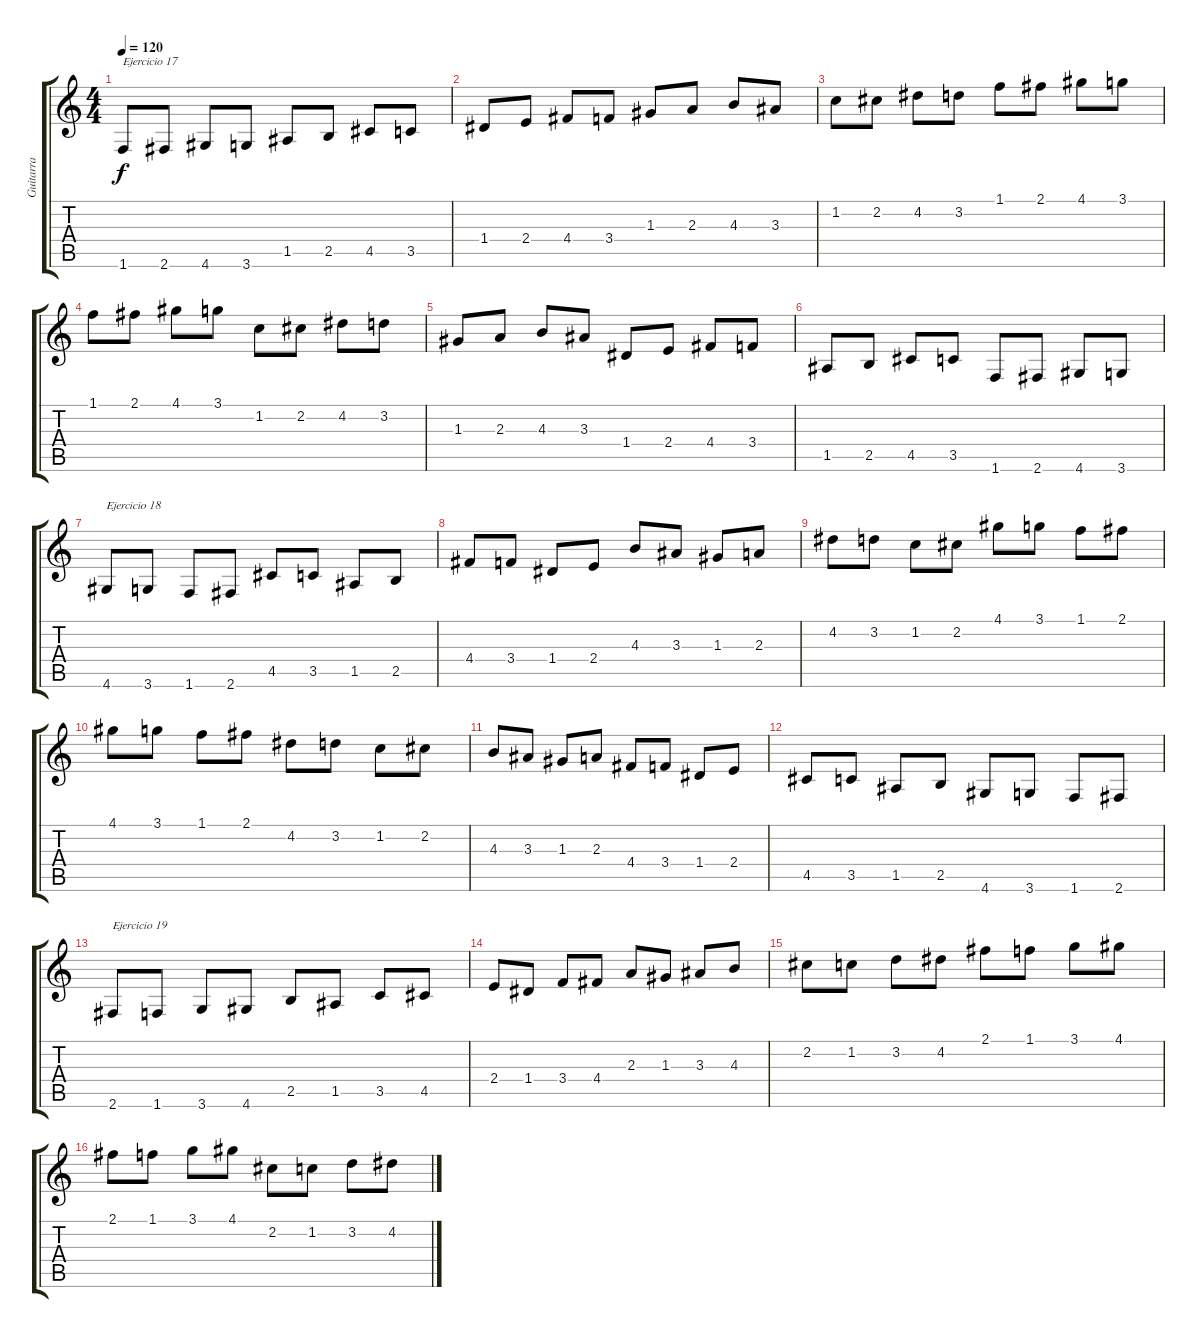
\track ("Guitarra " "Guitarra ") {instrument acousticguitarnylon}
\staff {score tabs}
\tuning (E4 B3 G3 D3 A2 E2) {hide}
\ts (4 4)
\tempo 120
\clef g2
\ks c
1.6.8{txt "Ejercicio 17" dy f} 2.6.8 4.6.8 3.6.8 1.5.8 2.5.8 4.5.8 3.5.8 |
1.4.8 2.4.8 4.4.8 3.4.8 1.3.8 2.3.8 4.3.8 3.3.8 |
1.2.8 2.2.8 4.2.8 3.2.8 1.1.8 2.1.8 4.1.8 3.1.8 |
1.1.8 2.1.8 4.1.8 3.1.8 1.2.8 2.2.8 4.2.8 3.2.8 |
1.3.8 2.3.8 4.3.8 3.3.8 1.4.8 2.4.8 4.4.8 3.4.8 |
1.5.8 2.5.8 4.5.8 3.5.8 1.6.8 2.6.8 4.6.8 3.6.8 |
4.6.8{txt "Ejercicio 18"} 3.6.8 1.6.8 2.6.8 4.5.8 3.5.8 1.5.8 2.5.8 |
4.4.8 3.4.8 1.4.8 2.4.8 4.3.8 3.3.8 1.3.8 2.3.8 |
4.2.8 3.2.8 1.2.8 2.2.8 4.1.8 3.1.8 1.1.8 2.1.8 |
4.1.8 3.1.8 1.1.8 2.1.8 4.2.8 3.2.8 1.2.8 2.2.8 |
4.3.8 3.3.8 1.3.8 2.3.8 4.4.8 3.4.8 1.4.8 2.4.8 |
4.5.8 3.5.8 1.5.8 2.5.8 4.6.8 3.6.8 1.6.8 2.6.8 |
2.6.8{txt "Ejercicio 19"} 1.6.8 3.6.8 4.6.8 2.5.8 1.5.8 3.5.8 4.5.8 |
2.4.8 1.4.8 3.4.8 4.4.8 2.3.8 1.3.8 3.3.8 4.3.8 |
2.2.8 1.2.8 3.2.8 4.2.8 2.1.8 1.1.8 3.1.8 4.1.8 |
2.1.8 1.1.8 3.1.8 4.1.8 2.2.8 1.2.8 3.2.8 4.2.8
